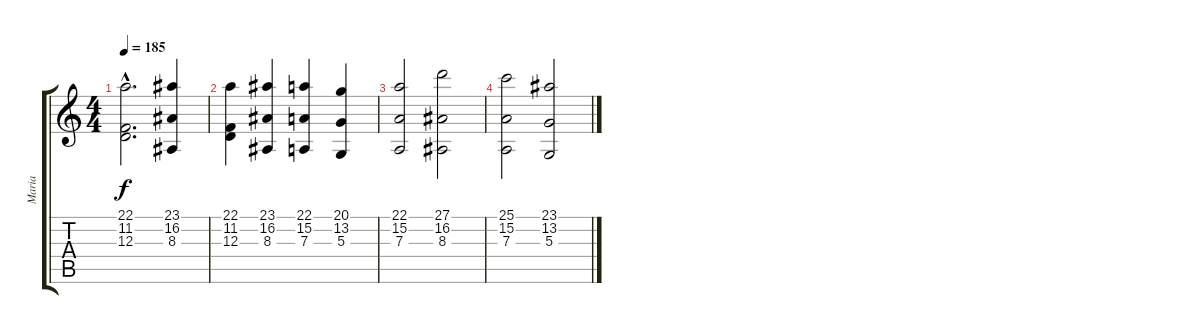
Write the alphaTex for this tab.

\track ("Maria" "Maria") {instrument synthstrings2}
\staff {score tabs}
\tuning (B3 Gb3 D3 A2 E2 B1) {hide}
\ts (4 4)
\tempo 185
\clef g2
\ks c
(22.1{hac} 11.2{hac} 12.3{hac}).2{d dy f volume 12 instrument synthstrings2} (23.1 16.2 8.3).4 |
(22.1 11.2 12.3).4 (23.1 16.2 8.3).4 (22.1 15.2 7.3).4 (20.1 13.2 5.3).4 |
(22.1 15.2 7.3).2 (27.1 16.2 8.3).2 |
(25.1 15.2 7.3).2 (23.1 13.2 5.3).2
